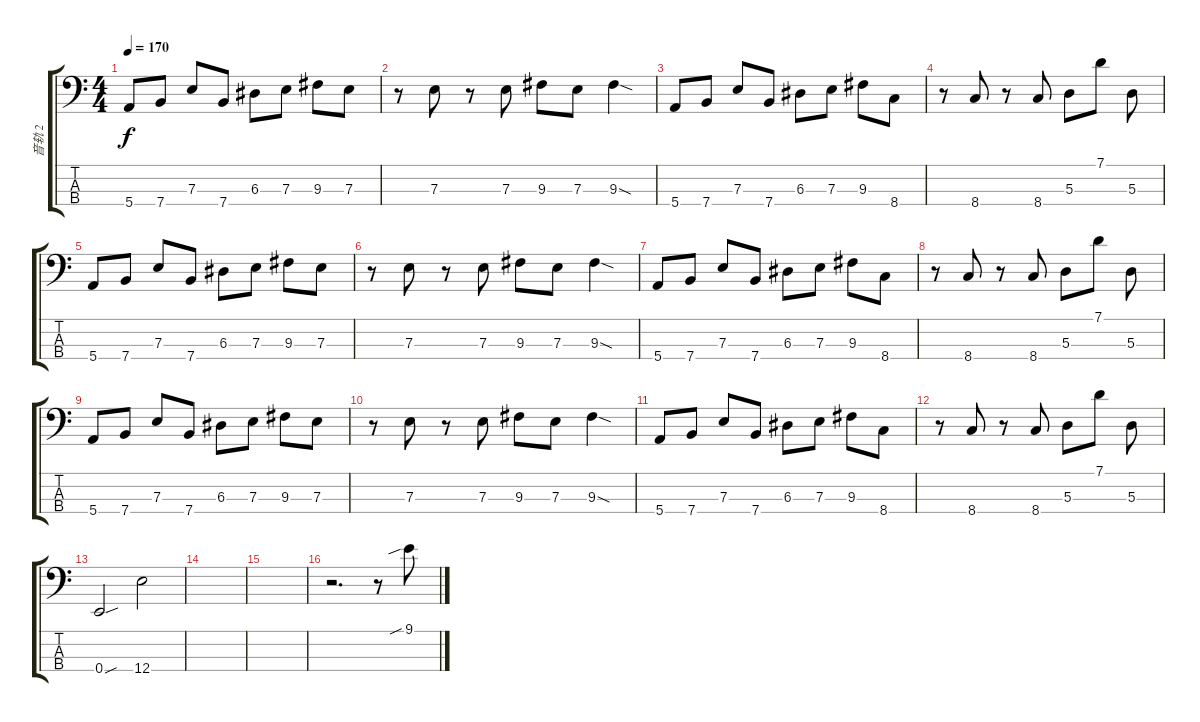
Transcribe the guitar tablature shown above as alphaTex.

\track ("音轨 2" "音轨 2") {instrument electricbassfinger}
\staff {score tabs}
\tuning (G2 D2 A1 E1) {hide}
\ts (4 4)
\tempo 170
\clef f4
\ks c
5.4.8{dy f} 7.4.8 7.3.8 7.4.8 6.3.8 7.3.8 9.3.8 7.3.8 |
r.8 7.3.8 r.8 7.3.8 9.3.8 7.3.8 9.3{sod}.4 |
5.4.8 7.4.8 7.3.8 7.4.8 6.3.8 7.3.8 9.3.8 8.4.8 |
r.8 8.4.8 r.8 8.4.8 5.3.8 7.1.8 5.3.8 |
5.4.8 7.4.8 7.3.8 7.4.8 6.3.8 7.3.8 9.3.8 7.3.8 |
r.8 7.3.8 r.8 7.3.8 9.3.8 7.3.8 9.3{sod}.4 |
5.4.8 7.4.8 7.3.8 7.4.8 6.3.8 7.3.8 9.3.8 8.4.8 |
r.8 8.4.8 r.8 8.4.8 5.3.8 7.1.8 5.3.8 |
5.4.8 7.4.8 7.3.8 7.4.8 6.3.8 7.3.8 9.3.8 7.3.8 |
r.8 7.3.8 r.8 7.3.8 9.3.8 7.3.8 9.3{sod}.4 |
5.4.8 7.4.8 7.3.8 7.4.8 6.3.8 7.3.8 9.3.8 8.4.8 |
r.8 8.4.8 r.8 8.4.8 5.3.8 7.1.8 5.3.8 |
0.4{sou}.2 12.4.2 |
|
|
r.2{d} r.8 9.1{sib}.8
